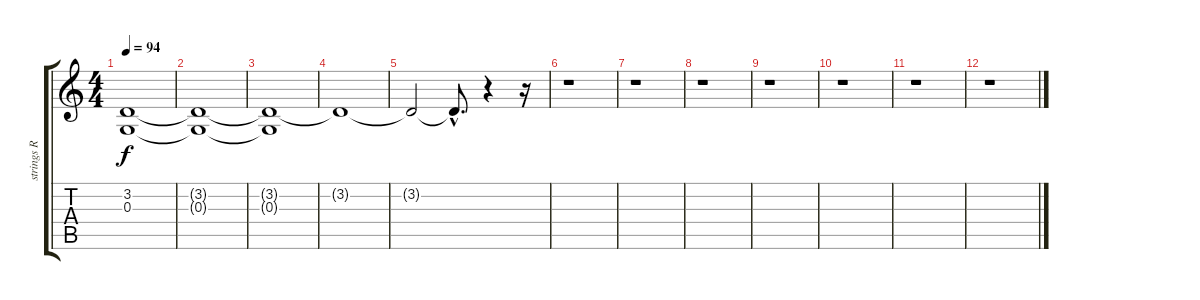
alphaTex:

\track ("strings R" "strings R") {instrument tremolostrings}
\staff {score tabs}
\tuning (E4 B3 G3 D3 A2 E2) {hide}
\ts (4 4)
\tempo 94
\clef g2
\ks c
(3.2{t} 0.3{t}).1{dy f} |
(3.2{t} 0.3{t}).1 |
(3.2{t} 0.3{t}).1 |
3.2{t}.1 |
3.2{t}.2 3.2{hac t}.8{d} r.4 r.16 |
r.1 |
r.1 |
r.1 |
r.1 |
r.1 |
r.1 |
r.1
